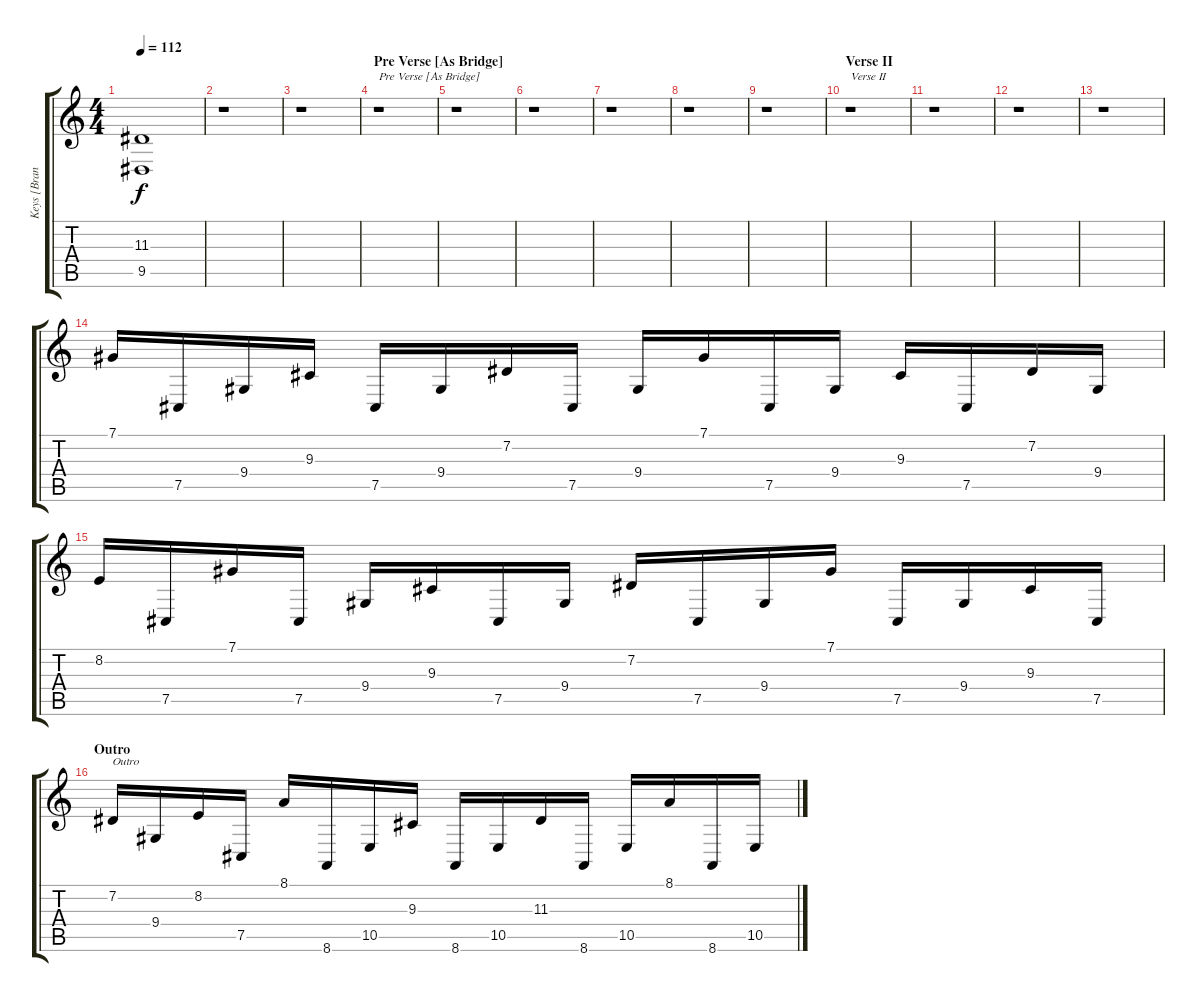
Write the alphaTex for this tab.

\track ("Keys [Brandstrom]" "Keys [Bran") {instrument pad3polysynth}
\staff {score tabs}
\tuning (Db4 Ab3 E3 B2 Gb2 Db2) {hide}
\ts (4 4)
\tempo 112
\clef g2
\ks c
(11.3 9.5).1{dy f} |
r.1 |
r.1 |
\section ("" "Pre Verse [As Bridge]")
r.1{txt "Pre Verse [As Bridge]"} |
r.1 |
r.1 |
r.1 |
r.1 |
r.1 |
\section ("" "Verse II")
r.1{txt "Verse II"} |
r.1 |
r.1 |
r.1 |
7.1.16{instrument acousticgrandpiano} 7.5.16 9.4.16 9.3.16 7.5.16 9.4.16 7.2.16 7.5.16 9.4.16 7.1.16 7.5.16 9.4.16 9.3.16 7.5.16 7.2.16 9.4.16 |
8.2.16 7.5.16 7.1.16 7.5.16 9.4.16 9.3.16 7.5.16 9.4.16 7.2.16 7.5.16 9.4.16 7.1.16 7.5.16 9.4.16 9.3.16 7.5.16 |
\section ("" "Outro")
7.2.16{txt "Outro"} 9.4.16 8.2.16 7.5.16 8.1.16 8.6.16 10.5.16 9.3.16 8.6.16 10.5.16 11.3.16 8.6.16 10.5.16 8.1.16 8.6.16 10.5.16
